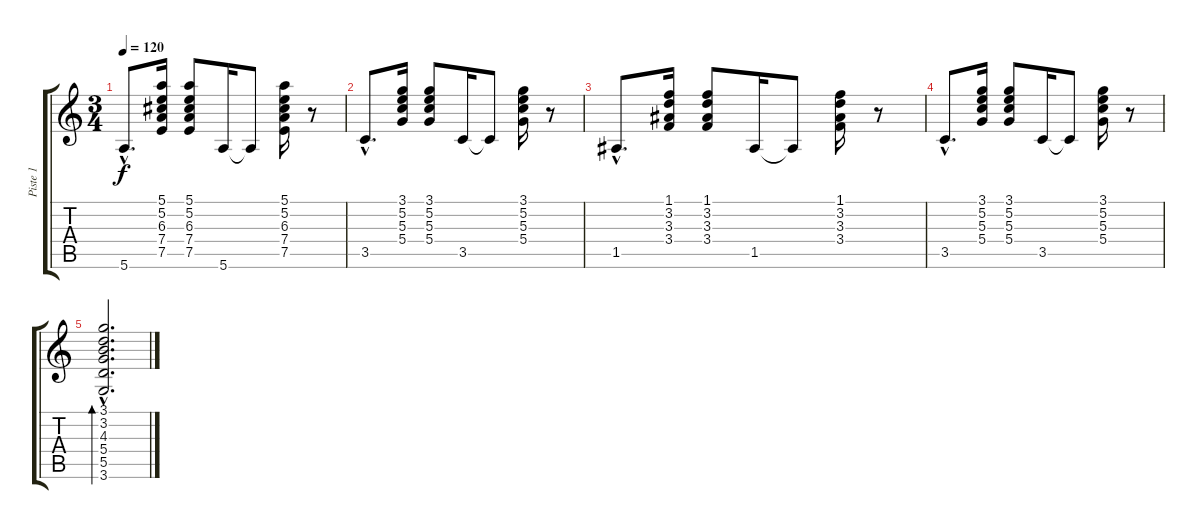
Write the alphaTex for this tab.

\track ("Piste 1" "Piste 1") {instrument acousticguitarsteel}
\staff {score tabs}
\tuning (E4 B3 G3 D3 A2 E2) {hide}
\ts (3 4)
\tempo 120
\clef g2
\ks c
5.6{hac}.8{d dy f} (5.1 5.2 6.3 7.4 7.5).16 (5.1 5.2 6.3 7.4 7.5).8 5.6.16 5.6{t}.8 (5.1 5.2 6.3 7.4 7.5).16 r.8 |
3.5{hac}.8{d} (3.1 5.2 5.3 5.4).16 (3.1 5.2 5.3 5.4).8 3.5.16 3.5{t}.8 (3.1 5.2 5.3 5.4).16 r.8 |
1.5{hac}.8{d} (1.1 3.2 3.3 3.4).16 (1.1 3.2 3.3 3.4).8 1.5.16 1.5{t}.8 (1.1 3.2 3.3 3.4).16 r.8 |
3.5{hac}.8{d} (3.1 5.2 5.3 5.4).16 (3.1 5.2 5.3 5.4).8 3.5.16 3.5{t}.8 (3.1 5.2 5.3 5.4).16 r.8 |
(3.1{hac} 3.2{hac} 4.3{hac} 5.4{hac} 5.5{hac} 3.6{hac}).2{d bd 480}
